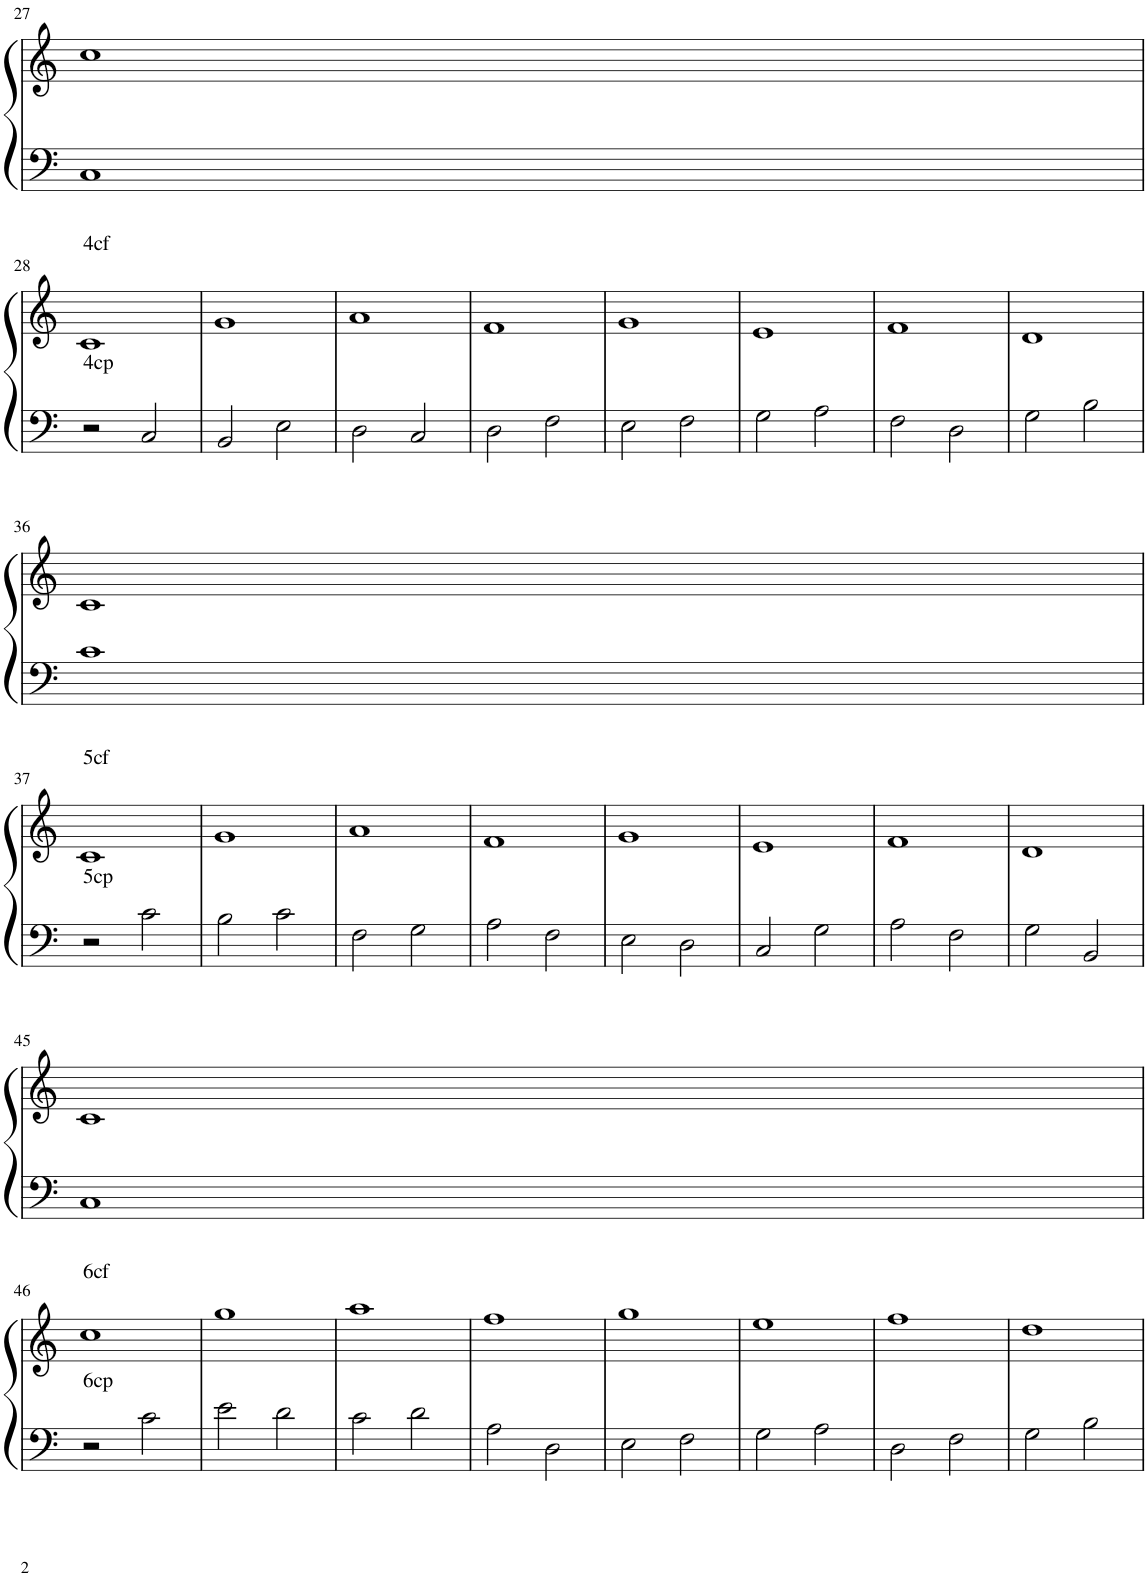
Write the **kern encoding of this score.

**kern	**kern
*part1	*part1
*staff2	*staff1
*I"Piano	*
*I'Pno.	*
!!LO:PB:g=z
*clefF4	*clefG2
*k[]	*k[]
*M4/4	*M4/4
=27	=27
1C	1cc
!!LO:LB:g=z
=28	=28
!	!LO:TX:a:t=4cf
!LO:TX:a:t=4cp	!
2r	1c
2C/	.
=29	=29
2BB/	1g
2E\	.
=30	=30
2D\	1a
2C/	.
=31	=31
2D\	1f
2F\	.
=32	=32
2E\	1g
2F\	.
=33	=33
2G\	1e
2A\	.
=34	=34
2F\	1f
2D\	.
=35	=35
2G\	1d
2B\	.
!!LO:LB:g=z
=36	=36
1c	1c
!!LO:LB:g=z
=37	=37
!	!LO:TX:a:t=5cf
!LO:TX:a:t=5cp	!
2r	1c
2c\	.
=38	=38
2B\	1g
2c\	.
=39	=39
2F\	1a
2G\	.
=40	=40
2A\	1f
2F\	.
=41	=41
2E\	1g
2D\	.
=42	=42
2C/	1e
2G\	.
=43	=43
2A\	1f
2F\	.
=44	=44
2G\	1d
2BB/	.
!!LO:LB:g=z
=45	=45
1C	1c
!!LO:LB:g=z
=46	=46
!	!LO:TX:a:t=6cf
!LO:TX:a:t=6cp	!
2r	1cc
2c\	.
=47	=47
2e\	1gg
2d\	.
=48	=48
2c\	1aa
2d\	.
=49	=49
2A\	1ff
2D\	.
=50	=50
2E\	1gg
2F\	.
=51	=51
2G\	1ee
2A\	.
=52	=52
2D\	1ff
2F\	.
=53	=53
2G\	1dd
2B\	.
=	=
*-	*-
